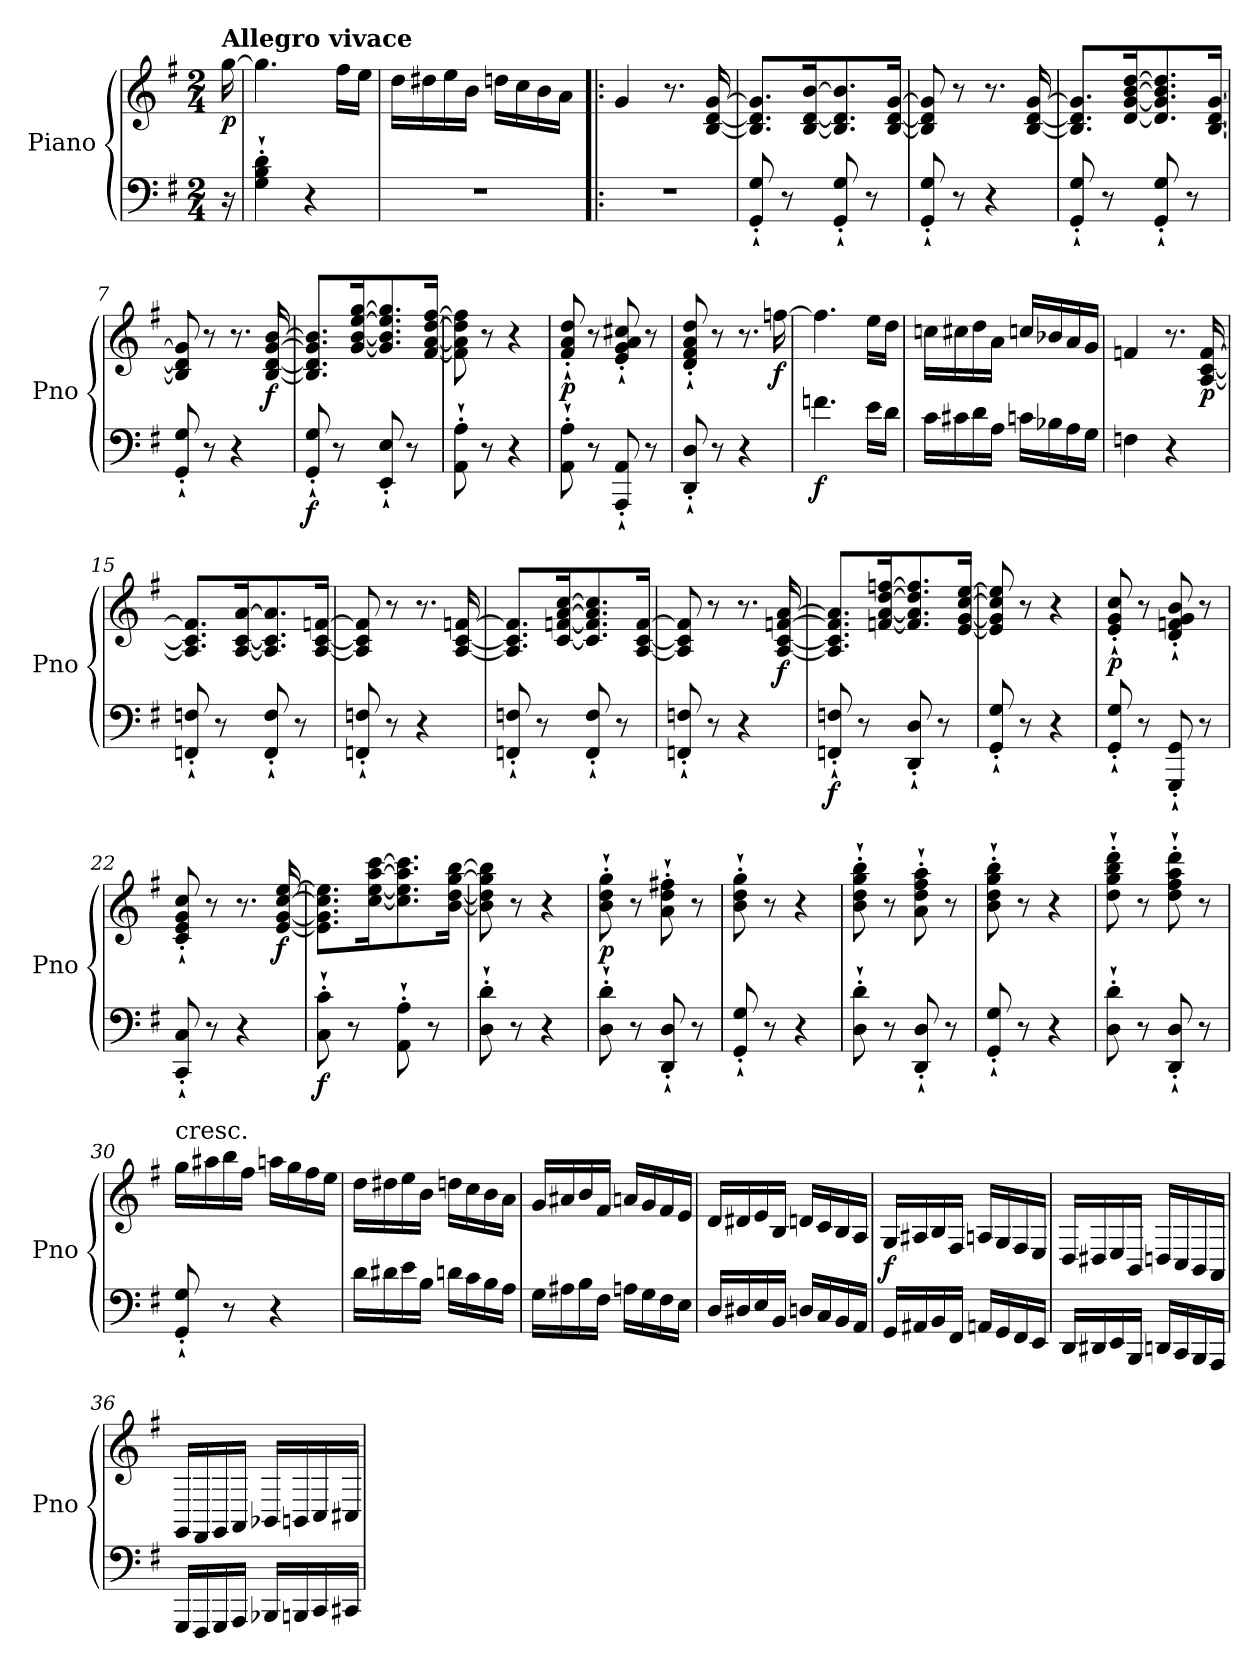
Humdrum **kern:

**kern	**kern	**dynam
*part1	*part1	*part1
*staff2	*staff1	*staff1/2
*I"Piano	*	*
*I'Pno	*	*
*clefF4	*clefG2	*
*k[f#]	*k[f#]	*
*G:	*G:	*
*M2/4	*M2/4	*
=	=	=
!	!LO:TX:a:B:t=Allegro vivace	!
!	!	!LO:DY:b
16r	[16gg\	p
=1	=1	=1
4G\'` 4B\'` 4d\'`	4.gg\]	.
4r	.	.
.	16ff#\LL	.
.	16ee\JJ	.
=2	=2	=2
2r	16dd\LL	.
.	16dd#X\	.
.	16ee\	.
.	16b\JJ	.
.	16ddn\LL	.
.	16cc\	.
.	16b\	.
.	16a\JJ	.
=3!|:	=3!|:	=3!|:
2r	4g/	.
.	8.r	.
.	[16B/ [16d/ [16g/	.
=4	=4	=4
8GG/'` 8G/'`	8.B/] 8.d/] 8.g/]L	.
8r	.	.
.	[16B/ [16d/ [16b/K	.
8GG/'` 8G/'`	8.B/] 8.d/] 8.b/]	.
8r	.	.
.	[16B/ [16d/ [16g/Jk	.
=5	=5	=5
8GG/'` 8G/'`	8B/] 8d/] 8g/]	.
8r	8r	.
4r	8.r	.
.	[16B/ [16d/ [16g/	.
=6	=6	=6
8GG/'` 8G/'`	8.B/] 8.d/] 8.g/]L	.
8r	.	.
.	[16d/ [16g/ [16b/ [16dd/K	.
8GG/'` 8G/'`	8.d/] 8.g/] 8.b/] 8.dd/]	.
8r	.	.
.	[16B/ [16d/ [16g/Jk	.
=7	=7	=7
8GG/'` 8G/'`	8B/] 8d/] 8g/]	.
8r	8r	.
4r	8.r	.
!	!	!LO:DY:b
.	[16B/ [16d/ [16g/ [16b/	f
!!LO:LB:g=z
=8	=8	=8
!	!	!LO:DY:b=2
8GG/'` 8G/'`	8.B/] 8.d/] 8.g/] 8.b/]L	f
8r	.	.
.	[16g/ [16b/ [16ee/ [16gg/K	.
8EE/'` 8E/'`	8.g/] 8.b/] 8.ee/] 8.gg/]	.
8r	.	.
.	[16f#/ [16a/ [16dd/ [16ff#/Jk	.
=9	=9	=9
8AA\'` 8A\'`	8f#\] 8a\] 8dd\] 8ff#\]	.
8r	8r	.
4r	4r	.
=10	=10	=10
!	!	!LO:DY:b
8AA\'` 8A\'`	8f#/'` 8a/'` 8dd/'`	p
8r	8r	.
8AAA/'` 8AA/'`	8e/'` 8g/'` 8a/'` 8cc#X/'`	.
8r	8r	.
=11	=11	=11
8DD/'` 8D/'`	8d/'` 8f#/'` 8a/'` 8dd/'`	.
8r	8r	.
4r	8.r	.
!	!	!LO:DY:b
.	[16ffn\	f
=12	=12	=12
!	!	!LO:DY:b=2
4.fn\	4.ff\]	f
16e\LL	16ee\LL	.
16d\JJ	16dd\JJ	.
=13	=13	=13
16c\LL	16ccn\LL	.
16c#X\	16cc#X\	.
16d\	16dd\	.
16A\JJ	16a\JJ	.
16cn\LL	16ccn/LL	.
16B-X\	16b-X/	.
16A\	16a/	.
16G\JJ	16g/JJ	.
=14	=14	=14
4Fn\	4fn/	.
4r	8.r	.
!	!	!LO:DY:b
.	[16A/ [16c/ [16f/	p
!!LO:LB:g=z
=15	=15	=15
8FFn/'` 8Fn/'`	8.A/] 8.c/] 8.f/]L	.
8r	.	.
.	[16A/ [16c/ [16a/K	.
8FF/'` 8F/'`	8.A/] 8.c/] 8.a/]	.
8r	.	.
.	[16A/ [16c/ [16fn/Jk	.
=16	=16	=16
8FFn/'` 8Fn/'`	8A/] 8c/] 8f/]	.
8r	8r	.
4r	8.r	.
.	[16A/ [16c/ [16fn/	.
=17	=17	=17
8FFn/'` 8Fn/'`	8.A/] 8.c/] 8.f/]L	.
8r	.	.
.	[16c/ [16fn/ [16a/ [16cc/K	.
8FF/'` 8F/'`	8.c/] 8.f/] 8.a/] 8.cc/]	.
8r	.	.
.	[16A/ [16c/ [16f/Jk	.
=18	=18	=18
8FFn/'` 8Fn/'`	8A/] 8c/] 8f/]	.
8r	8r	.
4r	8.r	.
!	!	!LO:DY:b
.	[16A/ [16c/ [16fn/ [16a/	f
=19	=19	=19
!	!	!LO:DY:b=2
8FFn/'` 8Fn/'`	8.A/] 8.c/] 8.f/] 8.a/]L	f
8r	.	.
.	[16fn/ [16a/ [16dd/ [16ffn/K	.
8DD/'` 8D/'`	8.f/] 8.a/] 8.dd/] 8.ff/]	.
8r	.	.
.	[16e/ [16g/ [16cc/ [16ee/Jk	.
=20	=20	=20
8GG/'` 8G/'`	8e/] 8g/] 8cc/] 8ee/]	.
8r	8r	.
4r	4r	.
=21	=21	=21
!	!	!LO:DY:b
8GG/'` 8G/'`	8e/'` 8g/'` 8cc/'`	p
8r	8r	.
8GGG/'` 8GG/'`	8d/'` 8fn/'` 8g/'` 8b/'`	.
8r	8r	.
!!LO:LB:g=z
=22	=22	=22
8CC/'` 8C/'`	8c/'` 8e/'` 8g/'` 8cc/'`	.
8r	8r	.
4r	8.r	.
!	!	!LO:DY:b
.	[16e/ [16g/ [16cc/ [16ee/	f
=23	=23	=23
!	!	!LO:DY:b=2
8C\'` 8c\'`	8.e\] 8.g\] 8.cc\] 8.ee\]L	f
8r	.	.
.	[16cc\ [16ee\ [16aa\ [16ccc\K	.
8AA\'` 8A\'`	8.cc\] 8.ee\] 8.aa\] 8.ccc\]	.
8r	.	.
.	[16b\ [16dd\ [16gg\ [16bb\Jk	.
=24	=24	=24
8D\'` 8d\'`	8b\] 8dd\] 8gg\] 8bb\]	.
8r	8r	.
4r	4r	.
=25	=25	=25
!	!	!LO:DY:b
8D\'` 8d\'`	8b\'` 8dd\'` 8gg\'`	p
8r	8r	.
8DD/'` 8D/'`	8a\'` 8dd\'` 8ff#X\'`	.
8r	8r	.
=26	=26	=26
8GG/'` 8G/'`	8b\'` 8dd\'` 8gg\'`	.
8r	8r	.
4r	4r	.
=27	=27	=27
8D\'` 8d\'`	8b\'` 8dd\'` 8gg\'` 8bb\'`	.
8r	8r	.
8DD/'` 8D/'`	8a\'` 8dd\'` 8ff#\'` 8aa\'`	.
8r	8r	.
=28	=28	=28
8GG/'` 8G/'`	8b\'` 8dd\'` 8gg\'` 8bb\'`	.
8r	8r	.
4r	4r	.
=29	=29	=29
8D\'` 8d\'`	8dd\'` 8gg\'` 8bb\'` 8ddd\'`	.
8r	8r	.
8DD/'` 8D/'`	8dd\'` 8ff#\'` 8aa\'` 8ddd\'`	.
8r	8r	.
!!LO:LB:g=z
=30	=30	=30
!	!LO:TX:a:t=cresc.	!
8GG/'` 8G/'`	16gg\LL	.
.	16aa#X\	.
8r	16bb\	.
.	16ff#\JJ	.
4r	16aan\LL	.
.	16gg\	.
.	16ff#\	.
.	16ee\JJ	.
=31	=31	=31
16d\LL	16dd\LL	.
16d#X\	16dd#X\	.
16e\	16ee\	.
16B\JJ	16b\JJ	.
16dn\LL	16ddn\LL	.
16c\	16cc\	.
16B\	16b\	.
16A\JJ	16a\JJ	.
=32	=32	=32
16G\LL	16g/LL	.
16A#X\	16a#X/	.
16B\	16b/	.
16F#\JJ	16f#/JJ	.
16An\LL	16an/LL	.
16G\	16g/	.
16F#\	16f#/	.
16E\JJ	16e/JJ	.
=33	=33	=33
16D/LL	16d/LL	.
16D#X/	16d#X/	.
16E/	16e/	.
16BB/JJ	16B/JJ	.
16Dn/LL	16dn/LL	.
16C/	16c/	.
16BB/	16B/	.
16AA/JJ	16A/JJ	.
!!LO:PB:g=z
=34	=34	=34
!	!	!LO:DY:b
16GG/LL	16G/LL	f
16AA#X/	16A#X/	.
16BB/	16B/	.
16FF#/JJ	16F#/JJ	.
16AAn/LL	16An/LL	.
16GG/	16G/	.
16FF#/	16F#/	.
16EE/JJ	16E/JJ	.
=35	=35	=35
16DD/LL	16D/LL	.
16DD#X/	16D#X/	.
16EE/	16E/	.
16BBB/JJ	16BB/JJ	.
16DDn/LL	16Dn/LL	.
16CC/	16C/	.
16BBB/	16BB/	.
16AAA/JJ	16AA/JJ	.
=36	=36	=36
16GGG/LL	16GG/LL	.
16FFF#/	16FF#/	.
16GGG/	16GG/	.
16AAA/JJ	16AA/JJ	.
16BBB-X/LL	16BB-X/LL	.
16BBBn/	16BBn/	.
16CC/	16C/	.
16CC#X/JJ	16C#X/JJ	.
=	=	=
*-	*-	*-
